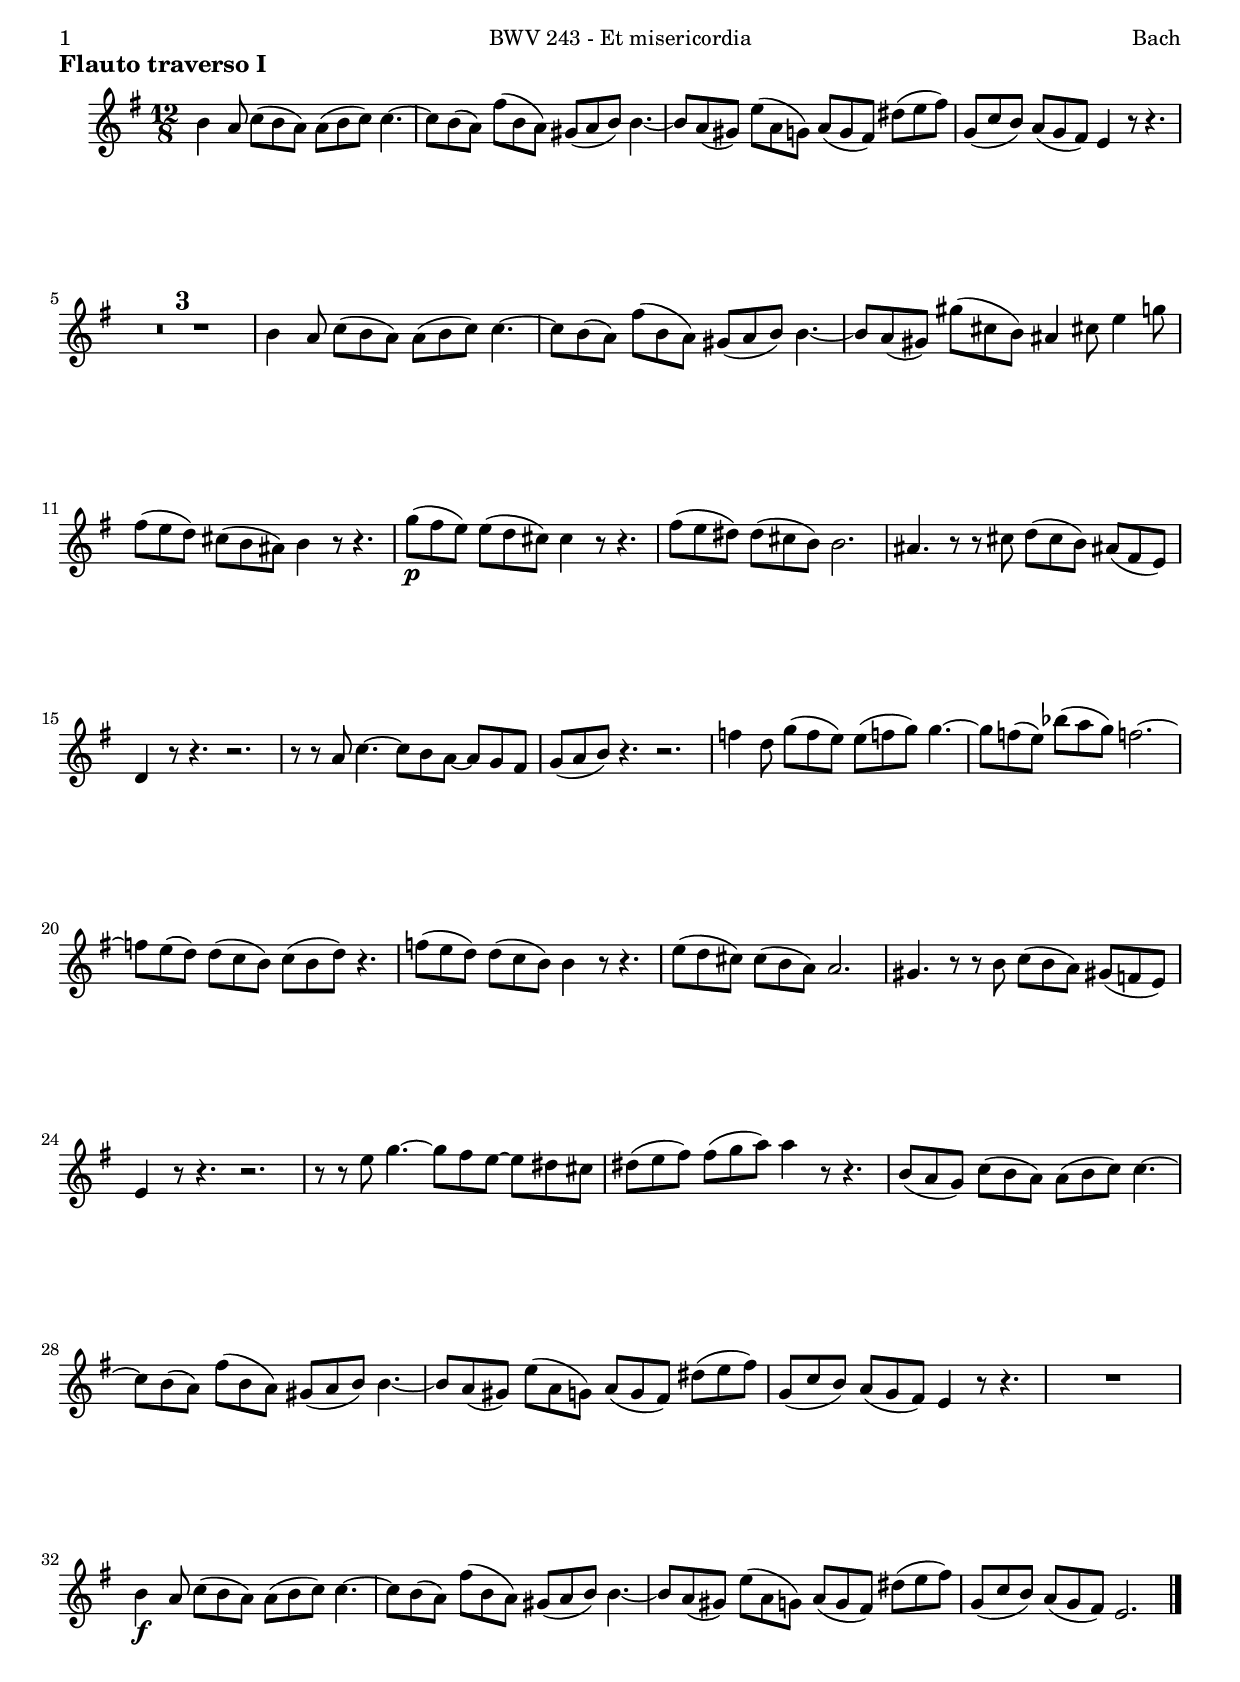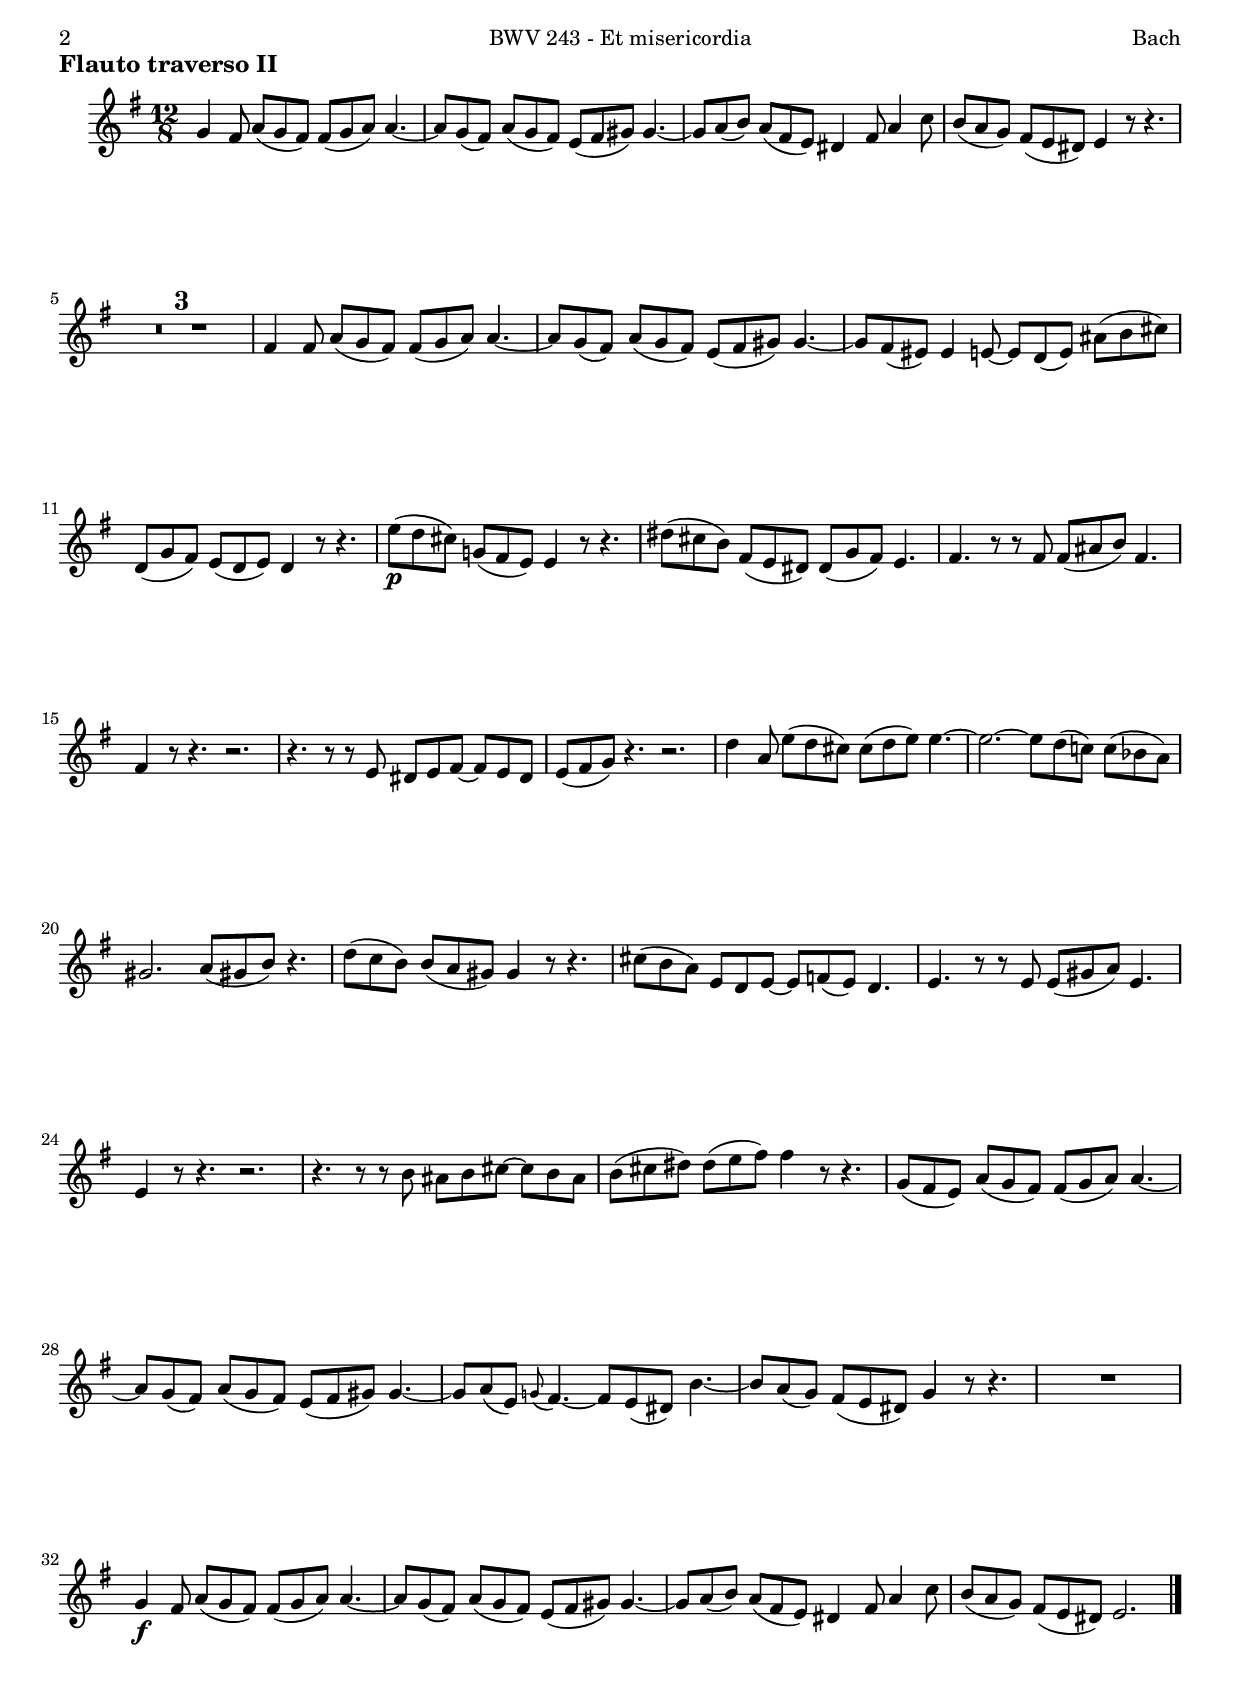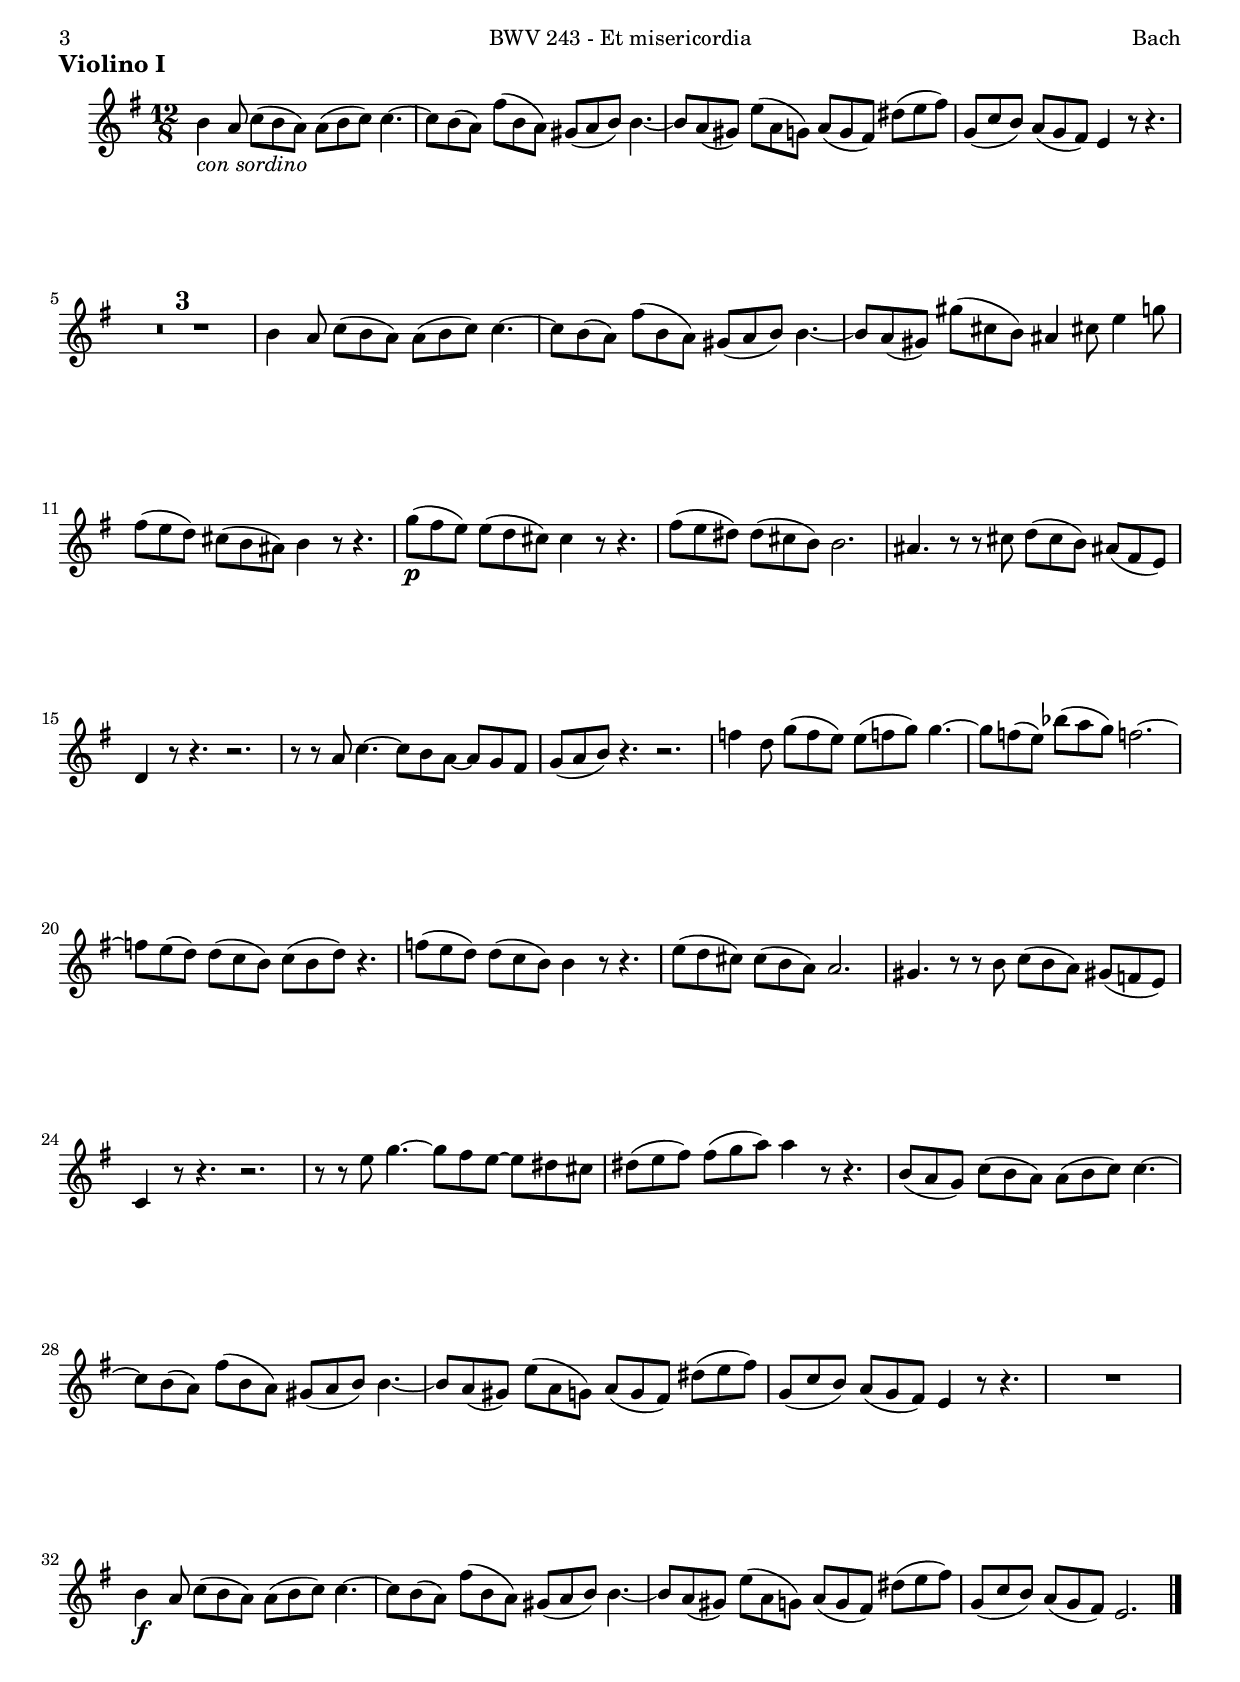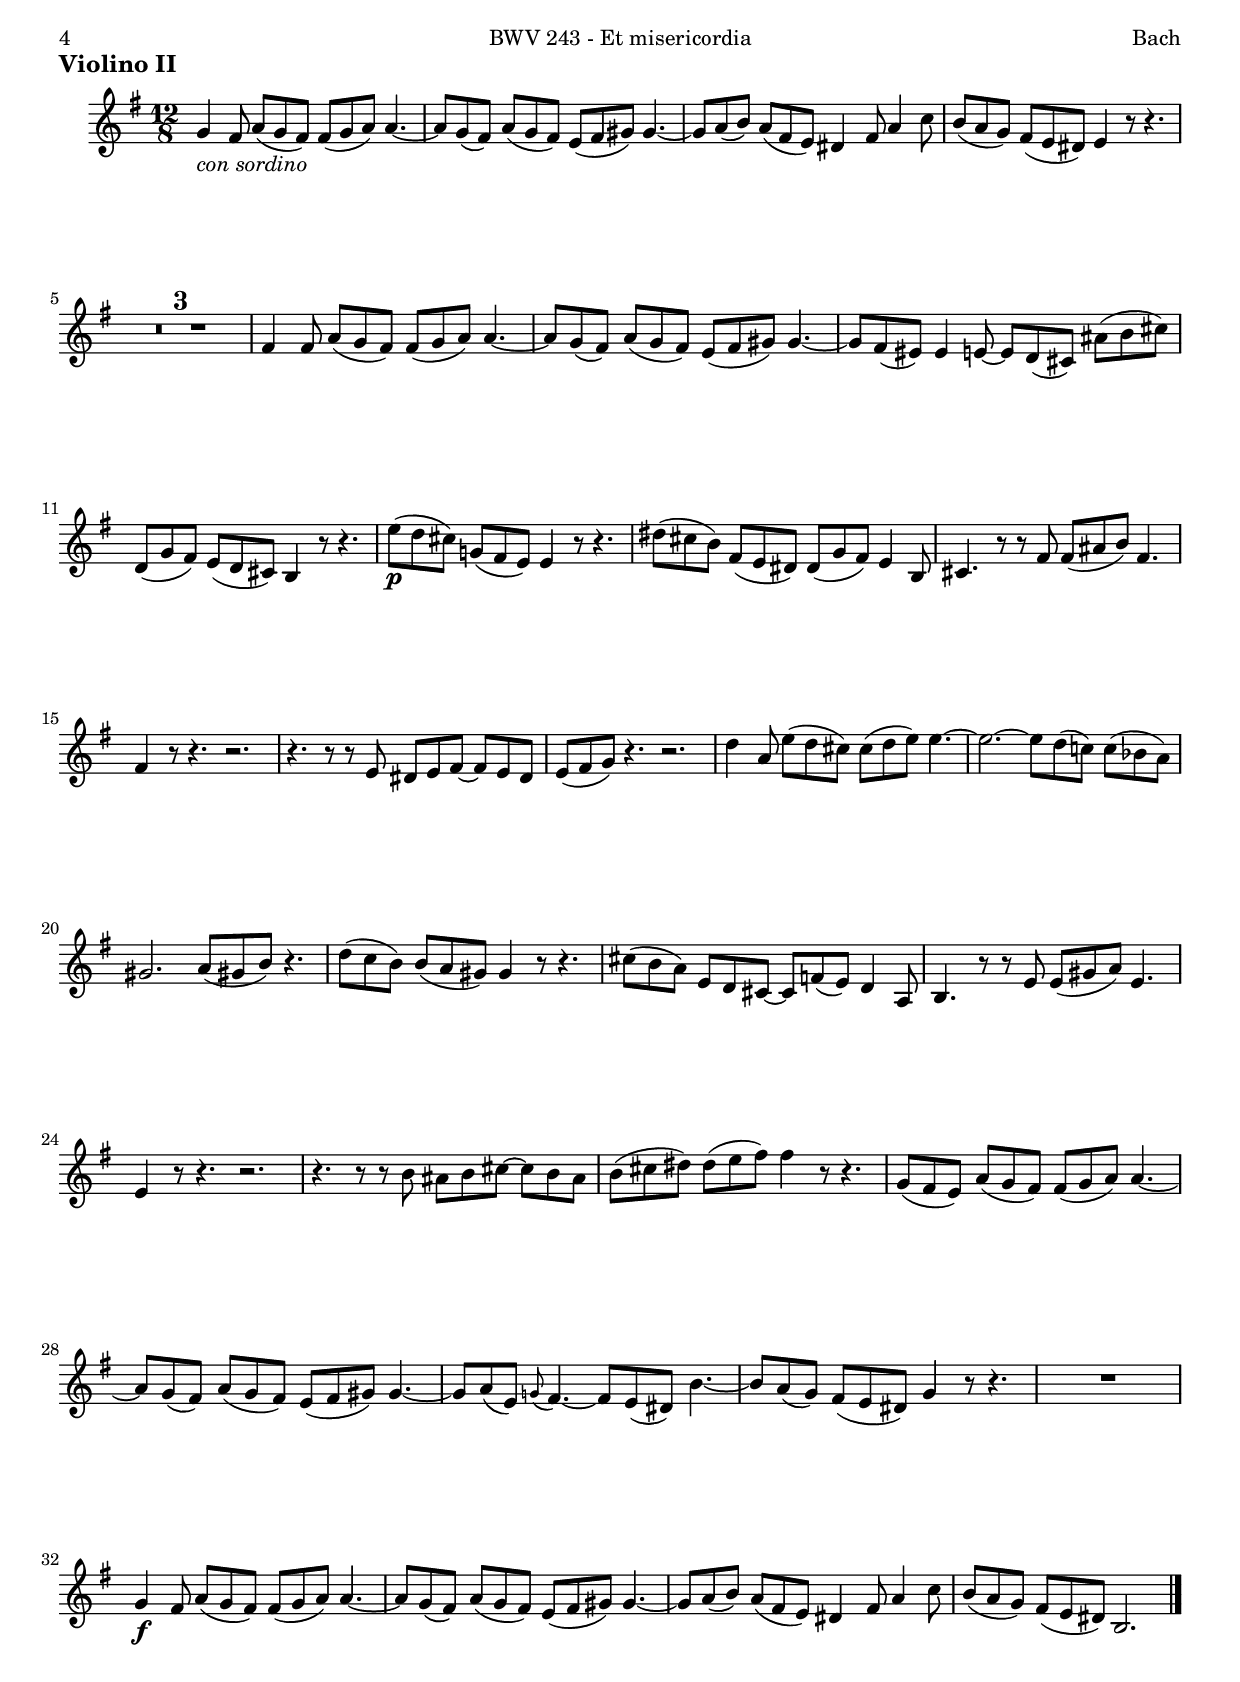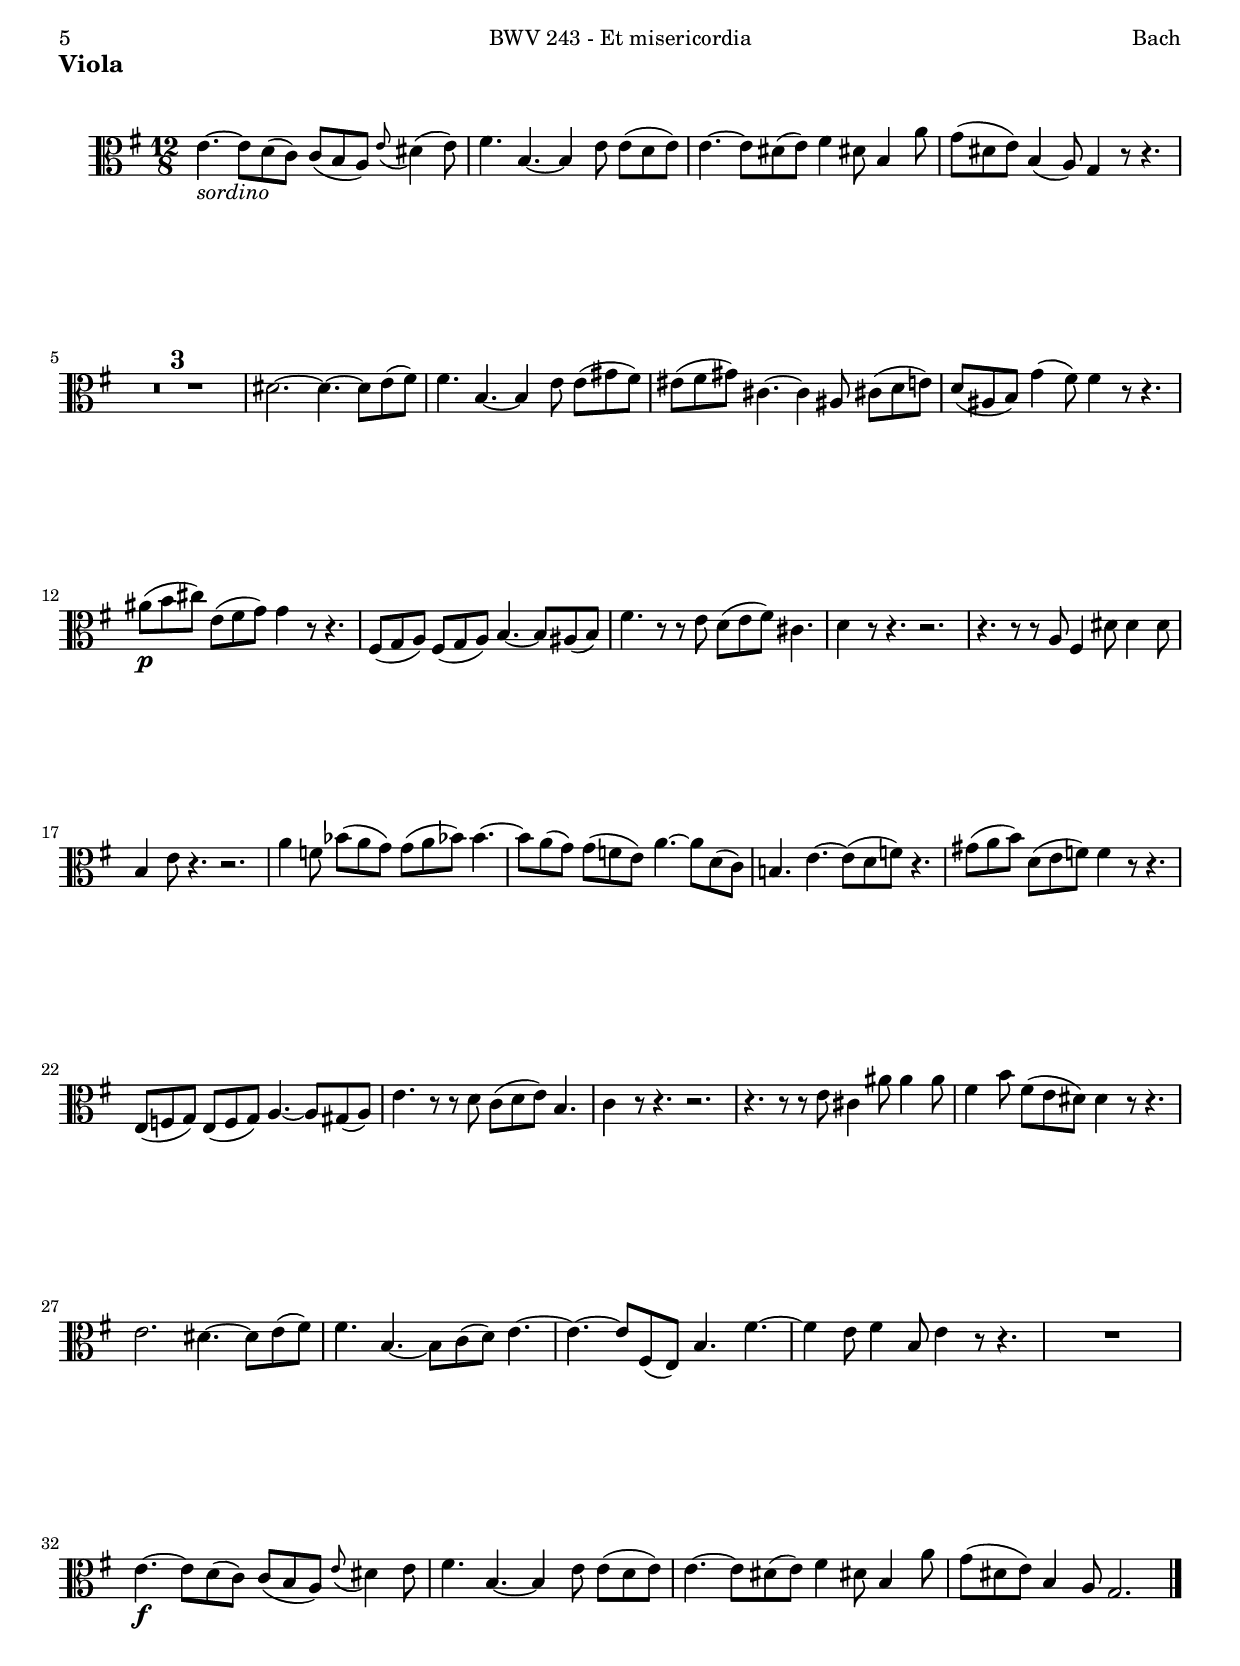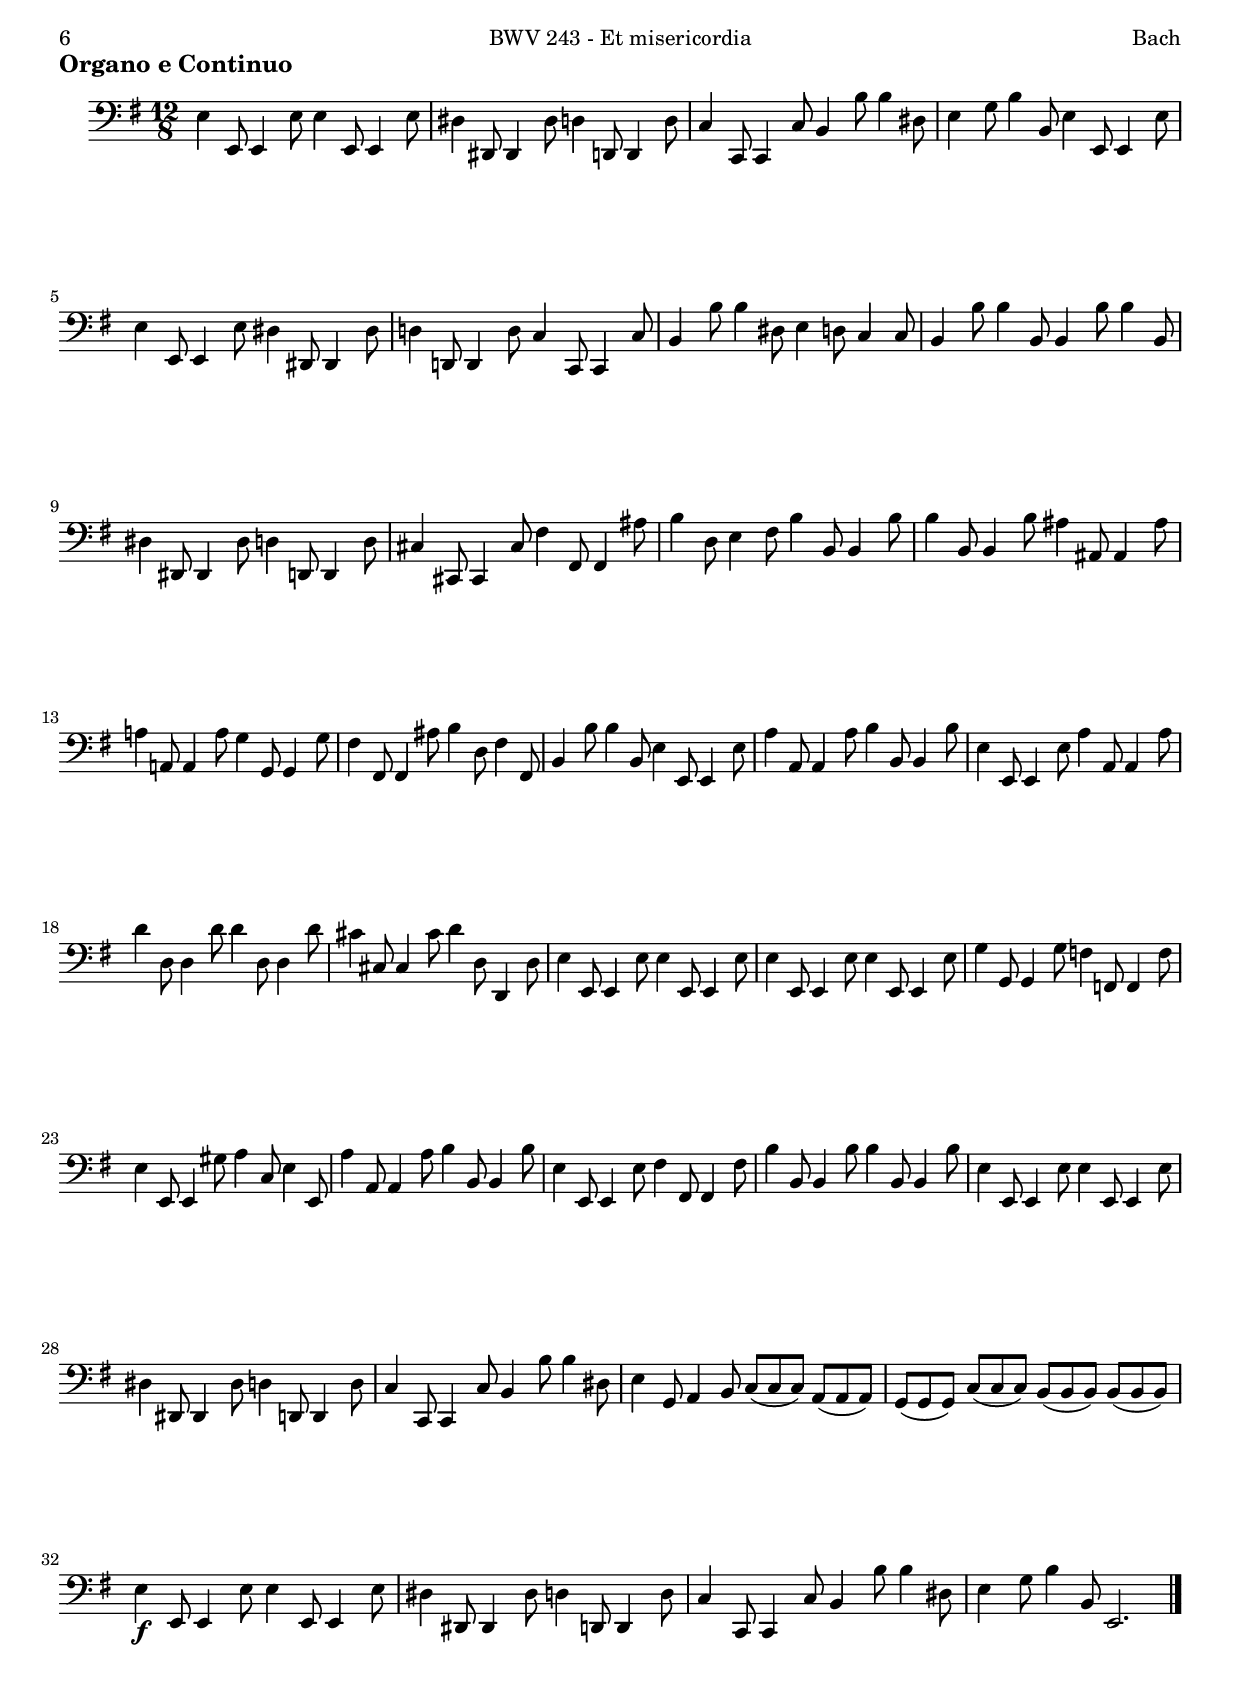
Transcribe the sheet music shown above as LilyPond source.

\version "2.18.0"

#(set-default-paper-size "a4")
#(set-global-staff-size 18.5)
#(ly:set-option 'point-and-click #f)
%nomobile

italicas=\override LyricText.font-shape = #'italic
rectas=\override LyricText.font-shape = #'upright
ss=\once \set suggestAccidentals = ##t
mtempo={\tempo 4 = 72 }
pfermata=\markup{"(" \musicglyph #"scripts.ufermata" ")"}
showMultiRests = { \set Staff.keepAliveInterfaces = #'( rhythmic-grob-interface multi-measure-rest-interface lyric-interface stanza-number-interface percent-repeat-interface) }
hideMultiRests = \unset Staff.keepAliveInterfaces
noados=\once \set Staff.aDueText = #""


htitle="BWV 243 - Et misericordia"
hcomposer="Bach"
%{
\header {
	title=\markup{\fontsize #3 "5. Et misericordia"}
	subtitle="del Magnificat BWV 243"
	subsubtitle = "  "
        %subsubtitle=\markup{\raise #.8 "BWV 243" \vspace #1 }
        composer="Johann Sebastian Bach (1685-1750)"
        pdfauthor=\composer
       %opus="(-)"
	%poet=\markup{"BWV 243"}
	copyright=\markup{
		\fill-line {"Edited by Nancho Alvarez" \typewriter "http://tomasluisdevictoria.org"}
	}
%	tagline=""
}
%}
global={
  \compressFullBarRests
  \key g \major \time 12/8 \skip 1*12/8*35 \bar "|."
}


altus=\relative c''{
        \set autoBeaming = ##f
        R1*12/8*3
        r2. g4 fis8 a8[ g] fis
        fis[ g] a a4. ~ a8[ g] fis a[ g] fis
        e[ fis] gis gis4. ~ gis8 a e \appoggiatura g8 fis4. ~
        fis8 e dis b'4. ~ b8[ a] g g[ fis] e
        dis4. r r2.
        R1*12/8*2
        r2. fis4 e8 g[ fis] e
        e[ fis] g g4. ~ g8[ fis] e cis'[ fis,] e
        dis[ e] fis fis4. ~ fis8 e dis! b' e, d
        e[ d] cis ais' b cis d,[ g] fis e[ d] cis!
        b4 r8 r r a' gis[ a b] ~ b a gis
        a[ b] c r4. r2.
        r8 r g bes4. ~ bes8[ a g] ~ g f e
        f[ g] a r4. r2.
        R1*12/8
        r2. e4 d8 f[ e] d
        d[ e] f f4. ~ f8[ e] d b'[ e,] d
        cis[ d] e e4. ~ e8 d cis! a' d, c
        d8[ c] b gis' a b c,[ f] e d[ c] b
        a4 r8 r r e' dis[ e fis] ~ fis e dis
        e[ fis] g r4. r2.
        r8 r fis c'4. ~ c8[ b a] ~ a g fis
        g[ a] b r r c c[ b a] ~ a[ g] fis
        fis4. r8 r b b[ a gis] ~ gis[ fis e] ~
        e4. ~ e8[ dis] e dis!4. r8 r a'
        g fis g dis4. e4 e8 f4. ~
        f8[ e dis] ~ dis[ e fis] ~ fis ais b e,[ dis! e]
        e4 r8 r4. r2.
        R1*12/8*3
        
}

tenor=\relative c'{
        \set autoBeaming = ##f
        R1*12/8*3
        r2. b4 a8 c[ b] a
        a[ b] c c4. ~ c8[ b] a fis'[ b,] a
        gis[ a] b b4. ~ b8 a gis! e' a, g
        a[ g] fis dis' e fis g,[ c] b \appoggiatura b8 a4 b8
        b4. r4. r2.
        R1*12/8*2
        r2. d4 cis8 e[ d] cis
        cis[ d] e e4. ~ e8[ d] cis! e[ d] cis
        b[ cis] dis dis4. ~ dis8 e b \appoggiatura d8 cis!4. ~
        cis8 b ais fis'4. ~ fis8[ e] d cis[ b] ais!
        b4 d8 f4. ~ f8[ e d] ~ d c b
        c8[ d] e8 r4. r2.
        r4. r8 r d cis[ d e] ~ e d cis
        d[ e] f r4. r2.
        R1*12/8
        r2. c4 b8 d[ c] b
        b[ c] d d4. ~ d8[ c] b d[ c] b
        a[ b] cis cis4. ~ cis8 d a \appoggiatura c8 b4. ~
        b8 a gis e'4. ~ e8[ d] c b[ a] gis
        a4 b8 c4. ~ c8[ b a] ~ a g fis
        g[ a] b r4. r2.
        r4. r8 r fis dis'[ e fis] ~ fis e dis
        e[ fis] g r r a, a[ g fis] c'[ b] a
        a4. r8 r fis gis[ fis e] b'[ a gis] ~
        gis[ c b] a[ b] c fis,4. r8 r b
        b dis e c![ b a] g4 r8 r r c
        bes8[( bes bes)] a[( a a)] gis8 fis g fis4( e8)
        e4 r8 r4. r2.
        R1*12/8*3
}


textoaltus=\lyricmode{
Et mi -- se -- ri -- cor -- di -- a, __
mi -- se -- ri -- cor -- di -- a
a pro -- ge -- ni -- e in __ pro -- ge -- ni -- es
et mi -- se -- ri -- cor -- di -- a, __
mi -- se -- ri -- cor -- di -- a
a pro -- ge -- ni -- e
in pro -- ge -- ni -- es,
in pro -- ge -- ni -- es
ti -- men -- ti -- bus e -- um
ti -- men -- ti -- bus e -- um
et mi -- se -- ri -- cor -- di -- a, __
mi -- se -- ri -- cor -- di -- a
a pro -- ge -- ni -- e
in pro -- ge -- ni -- es,
in pro -- ge -- ni -- es
ti -- men -- ti -- bus e -- um
ti -- men -- ti -- bus e -- um
ti -- men -- ti -- bus
ti -- men -- ti -- bus
ti -- men -- ti -- bus e -- um,
ti -- men -- ti -- bus e -- um.
}

textotenor=\lyricmode{
Et mi -- se -- ri -- cor -- di -- a, __
mi -- se -- ri -- cor -- di -- a
a pro -- ge -- ni -- e in pro -- ge -- ni -- es,
in pro -- ge -- ni -- es
et mi -- se -- ri -- cor -- di -- a, __
mi -- se -- ri -- cor -- di -- a
a pro -- ge -- ni -- e
in __ pro -- ge -- ni -- es
ti -- men -- ti -- bus e -- um
ti -- men -- ti -- bus e -- um
et mi -- se -- ri -- cor -- di -- a, __
mi -- se -- ri -- cor -- di -- a
a pro -- ge -- ni -- e
in __ pro -- ge -- ni -- es
ti -- men -- ti -- bus e -- um
ti -- men -- ti -- bus e -- um
ti -- men -- _ ti -- bus
ti -- men -- _ _ ti -- bus
ti -- men -- ti -- bus e -- um,
ti -- men -- _ _ ti -- bus e -- um.
}


flautauno = \relative c'' {
  \set aDueText = #""
  b4 a8 c( b a) a( b c) c4. ~
  c8 b( a) fis'( b, a) gis( a b) b4. ~
  b8 a( gis) e'( a, g) a( g fis) dis'( e fis)
  g,( c b) a( g fis) e4 r8 r4.
  R1*12/8*3
  b'4 a8 c( b a) a( b c) c4. ~
  c8 b( a) fis'( b, a) gis( a b) b4. ~
  b8 a( gis) gis'( cis, b) ais4 cis!8 e4 g8
  fis( e d) cis( b ais) b4 r8 r4.
  g'8(-\p fis e) e( d cis) cis4 r8 r4.
  fis8( e dis) dis( cis b) b2.
  ais4. r8 r cis d( cis b) ais!( fis e)
  d4 r8 r4. r2.
  r8 r a' c4. ~ c8 b a ~ a g fis
  g( a b) r4. r2.
  f'4 d8 g( f e) e( f! g) g4. ~
  g8 f( e) bes'( a g) f!2. ~
  f8 e( d) d( c b) c( b d) r4.
  f8( e d) d( c b) b4 r8 r4.
  e8( d cis) cis( b a) a2.
  gis4. r8 r b c( b a) gis!( f e)
  \once \override TextScript.X-offset = #-.5
  e4 r8 r4. r2.
  r8 r e' g4. ~ g8 fis e ~ e dis cis
  dis( e fis) fis( g a) a4 r8 r4.
  b,8( a g) c( b a) a( b c) c4. ~
  c8 b( a) fis'( b, a) gis( a b) b4. ~
  b8 a( gis) e'( a, g) a( g fis) dis'( e fis)
  g,( c b) a( g fis) e4 r8 r4.
  R1*12/8
  b'4-\f a8 c( b a) a( b c) c4. ~
  c8 b( a) fis'( b, a) gis( a b) b4. ~
  b8 a( gis) e'( a, g) a( g fis) dis'( e fis)
  g,( c b) a( g fis) e2.
}

flautados=\relative c''{
  \set aDueText = #""
  g4 fis8 a( g fis) fis( g a) a4. ~
  a8 g( fis) a( g fis) e( fis gis) gis4. ~
  gis8 a( b) a( fis e) dis4 fis8 a4 c8
  b( a g) fis( e dis) e4 r8 r4.
  R1*12/8*3
  fis4 fis8 a( g fis) fis( g a) a4. ~
  a8 g( fis) a( g fis) e( fis gis) gis4. ~
  gis8 fis( eis) eis4 e8 ~ e8 d( e) ais( b cis)
  d,( g fis) e( d e) d4 r8 r4.
  e'8(-\p d cis) g!( fis e) e4 r8 r4.
  dis'8( cis b) fis( e dis) dis( g fis) e4.
  fis4. r8 r fis fis( ais b) fis4.
  fis4 r8 r4. r2.
  r4. r8 r e dis e fis ~ fis e dis
  e( fis g) r4. r2.
  d'4 a8 e'( d cis) cis( d e) e4. ~
  e2. ~ e8 d( c!) c( bes a)
  gis2. a8( gis! b) r4.
  d8( c b) b( a gis) gis4 r8 r4.
  cis8( b a) e d e ~ e f( e) d4.
  e4. r8 r e e( gis a) e4.
  e4 r8 r4. r2.
  r4. r8 r b' ais b cis ~ cis b ais
  b( cis dis) dis( e fis) fis4 r8 r4.
  g,8( fis e) a( g fis) fis( g a) a4. ~
  a8 g( fis) a( g fis) e( fis gis) gis4. ~
  gis8 a( e) \appoggiatura g!8 fis4. ~ fis8 e( dis) b'4. ~
  b8 a( g) fis( e dis) g4 r8 r4.
  R1*12/8
  g4-\f fis8 a( g fis) fis( g a) a4. ~
  a8 g( fis) a( g fis) e( fis gis) gis4. ~
  gis8 a( b) a( fis e) dis4 fis8 a4 c8
  b( a g) fis( e dis) e2.
}


violinuno = \relative c'' {
  s4*0-\markup{\italic "con sordino"}
  b4 a8 c( b a) a( b c) c4. ~
  c8 b( a) fis'( b, a) gis( a b) b4. ~
  b8 a( gis) e'( a, g) a( g fis) dis'( e fis)
  g,( c b) a( g fis) e4 r8 r4.
  R1*12/8*3
  b'4 a8 c( b a) a( b c) c4. ~
  c8 b( a) fis'( b, a) gis( a b) b4. ~
  b8 a( gis) gis'( cis, b) ais4 cis!8 e4 g8
  fis( e d) cis( b ais) b4 r8 r4.
  g'8(-\p fis e) e( d cis) cis4 r8 r4.
  fis8( e dis) dis( cis b) b2.
  ais4. r8 r cis d( cis b) ais!( fis e)
  d4 r8 r4. r2.
  r8 r a' c4. ~ c8 b a ~ a g fis
  g( a b) r4. r2.
  f'4 d8 g( f e) e( f! g) g4. ~
  g8 f( e) bes'( a g) f!2. ~
  f8 e( d) d( c b) c( b d) r4.
  f8( e d) d( c b) b4 r8 r4.
  e8( d cis) cis( b a) a2.
  gis4. r8 r b c( b a) gis!( f e)
  c4 r8 r4. r2.
  r8 r e' g4. ~ g8 fis e ~ e dis cis
  dis( e fis) fis( g a) a4 r8 r4.
  b,8( a g) c( b a) a( b c) c4. ~
  c8 b( a) fis'( b, a) gis( a b) b4. ~
  b8 a( gis) e'( a, g) a( g fis) dis'( e fis)
  g,( c b) a( g fis) e4 r8 r4.
  R1*12/8
  b'4-\f a8 c( b a) a( b c) c4. ~
  c8 b( a) fis'( b, a) gis( a b) b4. ~
  b8 a( gis) e'( a, g) a( g fis) dis'( e fis)
  g,( c b) a( g fis) e2.
}

violindos=\relative c''{
  s4*0-\markup{\italic "con sordino"}
  g4 fis8 a( g fis) fis( g a) a4. ~
  a8 g( fis) a( g fis) e( fis gis) gis4. ~
  gis8 a( b) a( fis e) dis4 fis8 a4 c8
  b( a g) fis( e dis) e4 r8 r4.
  R1*12/8*3
  fis4 fis8 a( g fis) fis( g a) a4. ~
  a8 g( fis) a( g fis) e( fis gis) gis4. ~
  gis8 fis( eis) eis4 e8 ~ e8 d( cis) ais'( b cis)
  d,( g fis) e( d cis) b4 r8 r4.
  e'8(-\p d cis) g!( fis e) e4 r8 r4.
  dis'8( cis b) fis( e dis) dis( g fis) e4 b8
  cis4. r8 r fis fis( ais b) fis4.
  fis4 r8 r4. r2.
  r4. r8 r e dis e fis ~ fis e dis
  e( fis g) r4. r2.
  d'4 a8 e'( d cis) cis( d e) e4. ~
  e2. ~ e8 d( c!) c( bes a)
  gis2. a8( gis! b) r4.
  d8( c b) b( a gis) gis4 r8 r4.
  cis8( b a) e d cis ~ cis f( e) d4 a8
  b4. r8 r e e( gis a) e4.
  e4 r8 r4. r2.
  r4. r8 r b' ais b cis ~ cis b ais
  b( cis dis) dis( e fis) fis4 r8 r4.
  g,8( fis e) a( g fis) fis( g a) a4. ~
  a8 g( fis) a( g fis) e( fis gis) gis4. ~
  gis8 a( e) \appoggiatura g!8 fis4. ~ fis8 e( dis) b'4. ~
  b8 a( g) fis( e dis) g4 r8 r4.
  R1*12/8
  g4-\f fis8 a( g fis) fis( g a) a4. ~
  a8 g( fis) a( g fis) e( fis gis) gis4. ~
  gis8 a( b) a( fis e) dis4 fis8 a4 c8
  b( a g) fis( e dis) b2.
}


viola=\relative c'{
  e4.-\markup{\italic "sordino"} ~ e8 d( c) c( b a) \appoggiatura e'8 dis4( e8)
  fis4. b, ~ b4 e8 e( d e)
  e4. ~ e8 dis( e) fis4 dis!8 b4 a'8
  g8( dis e) b4( a8) g4 r8 r4.
  R1*12/8*3
  dis'2. ~ dis4. ~ dis8 e( fis)
  fis4. b,4. ~ b4 e8 e( gis fis)
  eis( fis gis) cis,4. ~ cis4 ais8 cis!( d e)
  d( ais b) g'4( fis8) fis4 r8 r4.
  ais8-\p( b cis) e,( fis g) g4 r8 r4.
  fis,8( g a) fis( g a) b4. ~ b8 ais( b)
  fis'4. r8 r e d( e fis) cis4.
  d4 r8 r4. r2.
  r4. r8 r a fis4 dis'8 dis4 dis8
  b4 e8 r4. r2.
  a4 f8 bes8( a g) g( a bes!) bes4. ~
  bes8 a( g) g( f e) a4. ~ a8 d,( c)
  b!4. e4. ~ e8( d f) r4.
  gis8( a b) d,( e f) f4 r8 r4.
  e,8( f g) e( f g) a4. ~ a8 gis( a)
  e'4. r8 r d c( d e) b4.
  c4 r8 r4. r2.
  r4. r8 r e cis4 ais'8 ais4 ais8
  fis4 b8 fis8( e dis) dis4 r8 r4.
  e2. dis4. ~ dis8 e( fis)
  fis4. b,4. ~ b8 c( d) e4. ~
  e4. ~ e8 fis,( e) b'4. fis'4. ~
  fis4 e8 fis4 b,8 e4 r8 r4.
  R1*12/8
  e4.-\f ~ e8 d( c) c( b a) \appoggiatura e'8 dis4 e8
  fis4. b,4. ~ b4 e8 e( d e)
  e4. ~ e8 dis( e) fis4 dis!8 b4 a'8
  g( dis e) b4 a8 g2.
}

cello=\relative c{
  e4 e,8 e4 e'8 e4 e,8 e4 e'8
  dis4 dis,8 dis4 dis'8 d4 d,8 d4 d'8
  c4 c,8 c4 c'8 b4 b'8 b4 dis,8
  e4 g8 b4 b,8 e4 e,8 e4 e'8
  e4 e,8 e4 e'8 dis4 dis,8 dis4 dis'8
  d!4 d,!8 d4 d'8 c4 c,8 c4 c'8
  b4 b'8 b4 dis,8 e4 d8 c4 c8
  b4 b'8 b4 b,8 b4 b'8 b4 b,8
  dis4 dis,8 dis4 dis'8 d4 d,8 d4 d'8
  cis4 cis,8 cis4 cis'8 fis4 fis,8 fis4 ais'8
  b4 d,8 e4 fis8 b4 b,8 b4 b'8
  b4 b,8 b4 b'8 ais4 ais,8 ais4 ais'8
  a!4 a,!8 a4 a'8 g4 g,8 g4 g'8
  fis4 fis,8 fis4 ais'8 b4 d,8 fis4 fis,8
  b4 b'8 b4 b,8 e4 e,8 e4 e'8
  a4 a,8 a4 a'8 b4 b,8 b4 b'8
  e,4 e,8 e4 e'8 a4 a,8 a4 a'8
  d4 d,8 d4 d'8 d4 d,8 d4 d'8
  cis4 cis,8 cis4 cis'8 d4 d,8 d,4 d'8
  e4 e,8 e4 e'8 e4 e,8 e4 e'8
  e4 e,8 e4 e'8 e4 e,8 e4 e'8
  g4 g,8 g4 g'8 f4 f,8 f4 f'8
  e4 e,8 e4 gis'8 a4 c,8 e4 e,8
  a'4 a,8 a4 a'8 b4 b,8 b4 b'8
  e,4 e,8 e4 e'8 fis4 fis,8 fis4 fis'8
  b4 b,8 b4 b'8 b4 b,8 b4 b'8
  e,4 e,8 e4 e'8 e4 e,8 e4 e'8
  dis4 dis,8 dis4 dis'8 d4 d,8 d4 d'8
  c4 c,8 c4 c'8 b4 b'8 b4 dis,8
  e4 g,8 a4 b8 c8( c c) a( a a)
  g( g g) c( c c) b( b b) b( b b)
  e4-\f e,8 e4 e'8 e4 e,8 e4 e'8
  dis4 dis,8 dis4 dis'8 d4 d,8 d4 d'8
  c4 c,8 c4 c'8 b4 b'8 b4 dis,8
  e4 g8 b4 b,8 e,2.
}

cifrado=\figuremode{

}
guia=\relative c''{
  \set autoBeaming = ##t

}



\markup{\bold \larger "Flauto traverso I"}
\score{
       \new Staff <<\global
	\new Voice="f1" {
		%\set Staff.instrumentName=\markup{\smaller \center-column{"Flauto tr. I" \raise #.5 "Violino I"} } 
		\clef "treble"
		\flautauno }
	>> 
}
\pageBreak

\markup{\bold \larger "Flauto traverso II"}
\score{
       \new Staff <<\global
	\new Voice="f2" {
		%\set Staff.instrumentName=\markup{\smaller \center-column{"Flauto tr. II" \raise #.5 "Violino II"} } 
		\clef "treble"
		\flautados }
	>>   
}
\pageBreak

\markup{\bold \larger "Violino I"}
\score{
       \new Staff <<\global
	\new Voice="f1" {
		%\set Staff.instrumentName=\markup{\smaller \center-column{"Flauto tr. I" \raise #.5 "Violino I"} } 
		\clef "treble"
		\violinuno }
	>> 
}
\pageBreak

\markup{\bold \larger "Violino II"}
\score{
       \new Staff <<\global
	\new Voice="f2" {
		%\set Staff.instrumentName=\markup{\smaller \center-column{"Flauto tr. II" \raise #.5 "Violino II"} } 
		\clef "treble"
		\violindos }
	>>   
}
\pageBreak


\markup{\bold \larger "Viola"}
\score{    
        \new Staff <<\global
	\new Voice="vi3" {
		%\set Staff.instrumentName=\markup{"Viola "}
		\clef "alto"
		\viola }
	>> 
}
\pageBreak

%{
\new ChoirStaff<<

        \new Staff <<\global
        \new Voice="v2" {
                \set Staff.instrumentName="Alto "
                \set Staff.shortInstrumentName="A"
                \clef "treble"
                \altus }
        \new Lyrics \lyricsto "v2" {\textoaltus }
        >>
        
        \new Staff <<\global
        \new Voice="v3" {
                \set Staff.instrumentName="Tenore "
                \set Staff.shortInstrumentName="T"
                \clef "G_8"
                \tenor }
        \new Lyrics \lyricsto "v3" {\textotenor }
        >>
        
>>
%}
\markup{\bold \larger "Organo e Continuo"}
\score{
        \new Staff <<\global
	\new Voice="cont" {
		%\set Staff.instrumentName=\markup{\smaller \center-column{"Organo e" "Continuo"}}
		\clef "bass"
		\cello }
%	\new FiguredBass {\cifrado }
	>> 
}
%{
	\new Staff \with{ 
      \remove Ambitus_engraver
      fontSize = #-3
      \override StaffSymbol #'staff-space = #(magstep -4)
      }<<\global
	\new Voice="v6" {
		\clef "treble"
		\guia }
	>>
%}

%{
\layout{ 
	\context {\Lyrics 
		\override VerticalAxisGroup.staff-affinity = #UP
		\override VerticalAxisGroup.nonstaff-relatedstaff-spacing =
			#'((basic-distance . 0) (minimum-distance . 0) (padding . 1))
		\override LyricText.font-size = #1.2
		\override LyricHyphen.minimum-distance = #0.5
	}
	\context {\Score 
		tempoHideNote = ##t
		\override BarNumber.padding = #2 
	}
	\context {\Voice 
		%melismaBusyProperties = #'()
		%autoBeaming = ##f
	}

        \context {\ChoirStaff 
                  \override StaffGrouper.staffgroup-staff-spacing =
                        #'((basic-distance . 15) (minimum-distance . 0) (padding . 1))
                  \override StaffGrouper.staff-staff-spacing =
                        #'((basic-distance . 11) (minimum-distance . 0) (padding . 1))
        }

        \context {\StaffGroup
                  \override StaffGrouper.staffgroup-staff-spacing =
                        #'((basic-distance . 15) (minimum-distance . 0) (padding . 1))
                  \override StaffGrouper.staff-staff-spacing =
                        #'((basic-distance . 11) (minimum-distance . 0) (padding . 1))
        }

	\context {\Staff 
                %\RemoveEmptyStaves %notablet
                %\override VerticalAxisGroup.remove-first = ##t
%		\override VerticalAxisGroup.staff-staff-spacing =
%			#'((basic-distance . 10) (minimum-distance . 0) (padding . 1))
		%\consists Ambitus_engraver 
		\override LigatureBracket.padding = #1
	}
}
%}

\paper{
	evenHeaderMarkup=\markup  \fill-line { \fromproperty #'page:page-number-string \htitle \hcomposer }
	oddHeaderMarkup= \markup  \fill-line { \on-the-fly #not-first-page \hcomposer \on-the-fly #not-first-page \htitle \on-the-fly #not-first-page \fromproperty #'page:page-number-string }
        oddHeaderMarkup = \evenHeaderMarkup
        %system-count=20
	%page-count = 1
%	systems-per-page = 3
	ragged-last-bottom = ##f
	indent=0.5\cm
	system-system-spacing =
	#'((basic-distance . 22) (minimum-distance . 0) (padding . 5))
	top-system-spacing = % header
	#'((basic-distance . 20) (minimum-distance . 0) (padding . 0))
	last-bottom-spacing = % footer
	#'((basic-distance . 13) (minimum-distance . 0) (padding . 0))
	markup-system-spacing.padding = #1.5
}
